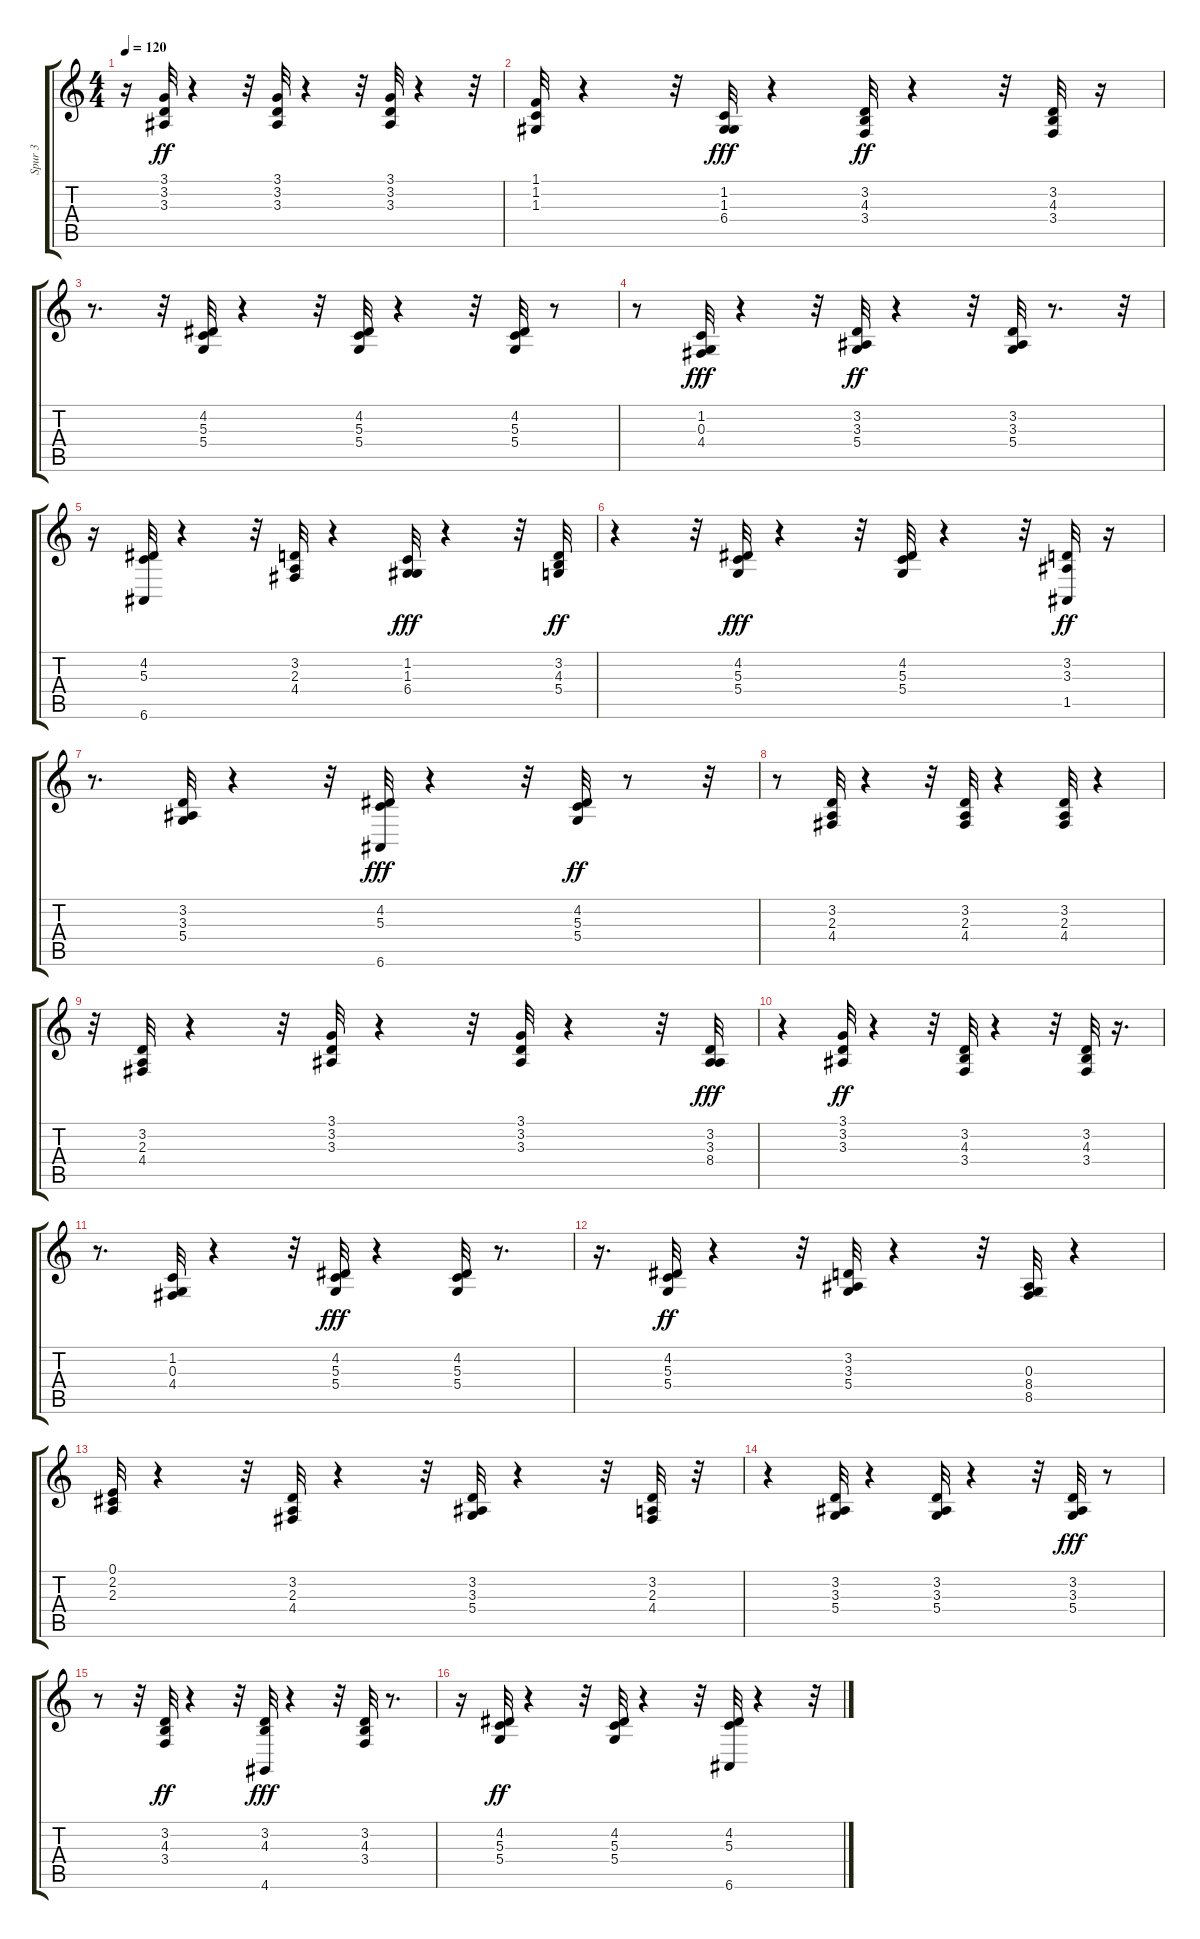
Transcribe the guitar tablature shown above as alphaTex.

\track ("Spur 3" "Spur 3") {instrument honkytonkpiano}
\staff {score tabs}
\tuning (E4 B3 G3 D3 A2 E2) {hide}
\ts (4 4)
\tempo 120
\clef g2
\ks c
r.16{dy ff} (3.1 3.2 3.3).32 r.4 r.32 (3.1 3.2 3.3).32{volume 12} r.4 r.32 (3.1 3.2 3.3).32{volume 12} r.4 r.32 |
(1.1 1.2 1.3).32 r.4 r.32 (1.2 1.3 6.4).32{dy fff} r.4 (3.2 4.3 3.4).32{dy ff} r.4 r.32 (3.2 4.3 3.4).32 r.16 |
r.8{d} r.32 (4.2 5.3 5.4).32 r.4 r.32 (4.2 5.3 5.4).32 r.4 r.32 (4.2 5.3 5.4).32 r.8 |
r.8 (1.2 0.3 4.4).32{dy fff} r.4 r.32 (3.2 3.3 5.4).32{dy ff} r.4 r.32 (3.2 3.3 5.4).32 r.8{d} r.32 |
r.16 (4.2 5.3 6.6).32 r.4 r.32 (3.2 2.3 4.4).32 r.4 (1.2 1.3 6.4).32{dy fff} r.4 r.32 (3.2 4.3 5.4).32{dy ff} |
r.4 r.32 (4.2 5.3 5.4).32{dy fff} r.4 r.32 (4.2 5.3 5.4).32 r.4 r.32 (3.2 3.3 1.5).32{dy ff} r.16 |
r.8{d} (3.2 3.3 5.4).32 r.4 r.32 (4.2 5.3 6.6).32{dy fff} r.4 r.32 (4.2 5.3 5.4).32{dy ff} r.8 r.32 |
r.8 (3.2 2.3 4.4).32 r.4 r.32 (3.2 2.3 4.4).32 r.4 (3.2 2.3 4.4).32 r.4 |
r.32 (3.2 2.3 4.4).32 r.4 r.32 (3.1 3.2 3.3).32 r.4 r.32 (3.1 3.2 3.3).32 r.4 r.32 (3.2 3.3 8.4).32{dy fff} |
r.4 (3.1 3.2 3.3).32{dy ff} r.4 r.32 (3.2 4.3 3.4).32 r.4 r.32 (3.2 4.3 3.4).32 r.16{d} |
r.8{d} (1.2 0.3 4.4).32 r.4 r.32 (4.2 5.3 5.4).32{dy fff} r.4 (4.2 5.3 5.4).32 r.8{d} |
r.16{d} (4.2 5.3 5.4).32{dy ff} r.4 r.32 (3.2 3.3 5.4).32 r.4 r.32 (0.3 8.4 8.5).32 r.4 |
(0.1 2.2 2.3).32 r.4 r.32 (3.2 2.3 4.4).32 r.4 r.32 (3.2 3.3 5.4).32 r.4 r.32 (3.2 2.3 4.4).32 r.32 |
r.4 (3.2 3.3 5.4).32 r.4 (3.2 3.3 5.4).32 r.4 r.32 (3.2 3.3 5.4).32{dy fff} r.8 |
r.8 r.32 (3.2 4.3 3.4).32{dy ff} r.4 r.32 (3.2 4.3 4.6).32{dy fff} r.4 r.32 (3.2 4.3 3.4).32 r.8{d} |
r.16 (4.2 5.3 5.4).32{dy ff} r.4 r.32 (4.2 5.3 5.4).32 r.4 r.32 (4.2 5.3 6.6).32 r.4 r.32
